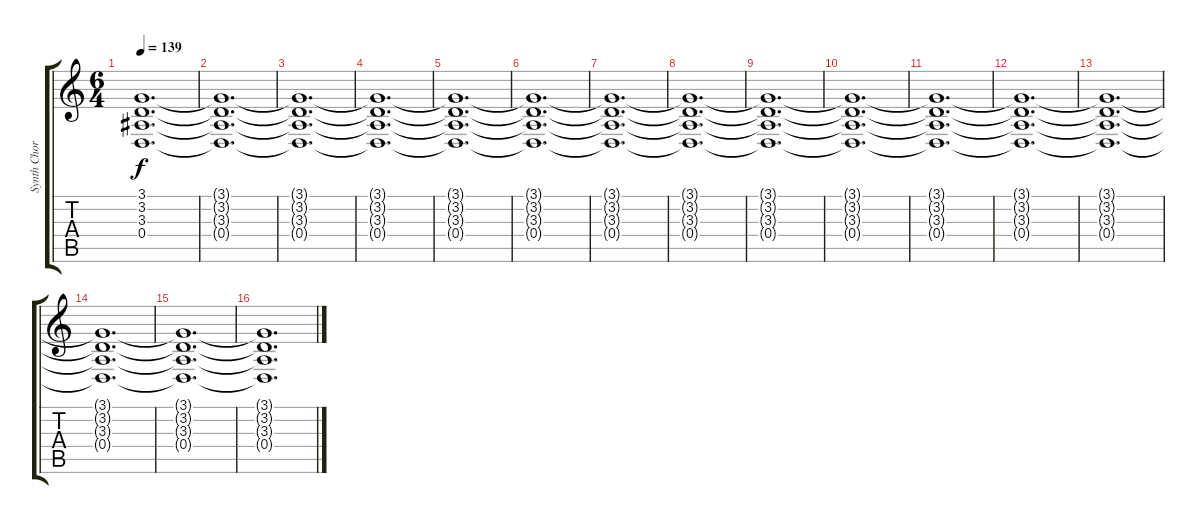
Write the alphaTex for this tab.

\track ("Synth Chords (Rick Wright)" "Synth Chor") {instrument stringensemble1}
\staff {score tabs}
\tuning (E4 B3 G3 D3 A2 E2) {hide}
\ts (6 4)
\tempo 139
\clef g2
\ks c
(3.1{t} 3.2{t} 3.3{t} 0.4{t}).1{d dy f} |
(3.1{t} 3.2{t} 3.3{t} 0.4{t}).1{d} |
(3.1{t} 3.2{t} 3.3{t} 0.4{t}).1{d} |
(3.1{t} 3.2{t} 3.3{t} 0.4{t}).1{d} |
(3.1{t} 3.2{t} 3.3{t} 0.4{t}).1{d} |
(3.1{t} 3.2{t} 3.3{t} 0.4{t}).1{d} |
(3.1{t} 3.2{t} 3.3{t} 0.4{t}).1{d} |
(3.1{t} 3.2{t} 3.3{t} 0.4{t}).1{d} |
(3.1{t} 3.2{t} 3.3{t} 0.4{t}).1{d} |
(3.1{t} 3.2{t} 3.3{t} 0.4{t}).1{d} |
(3.1{t} 3.2{t} 3.3{t} 0.4{t}).1{d} |
(3.1{t} 3.2{t} 3.3{t} 0.4{t}).1{d} |
(3.1{t} 3.2{t} 3.3{t} 0.4{t}).1{d} |
(3.1{t} 3.2{t} 3.3{t} 0.4{t}).1{d} |
(3.1{t} 3.2{t} 3.3{t} 0.4{t}).1{d} |
(3.1{t} 3.2{t} 3.3{t} 0.4{t}).1{d}
